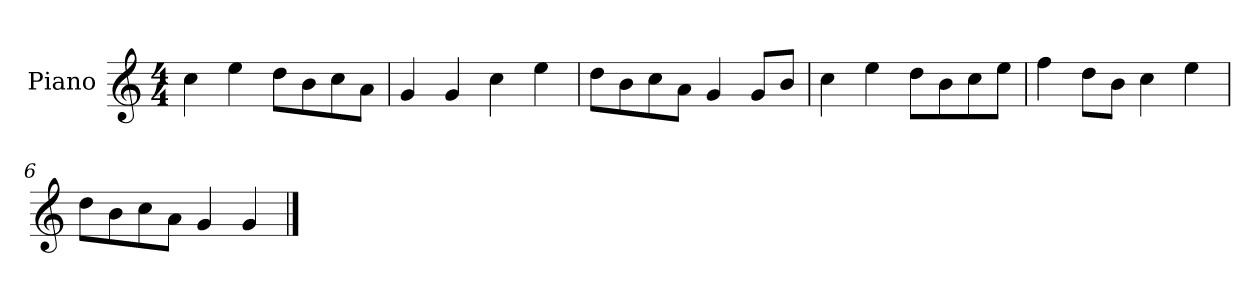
**kern
*part1
*staff1
*I"Piano
*I'P-no
*clefG2
*k[]
*M4/4
*MM90
=1
4cc\
4ee\
8dd\L
8b\
8cc\
8a\J
=2
4g/
4g/
4cc\
4ee\
=3
8dd\L
8b\
8cc\
8a\J
4g/
8g/L
8b/J
=4
4cc\
4ee\
8dd\L
8b\
8cc\
8ee\J
=5
4ff\
8dd\L
8b\J
4cc\
4ee\
=6
8dd\L
8b\
8cc\
8a\J
4g/
4g/
==
*-
